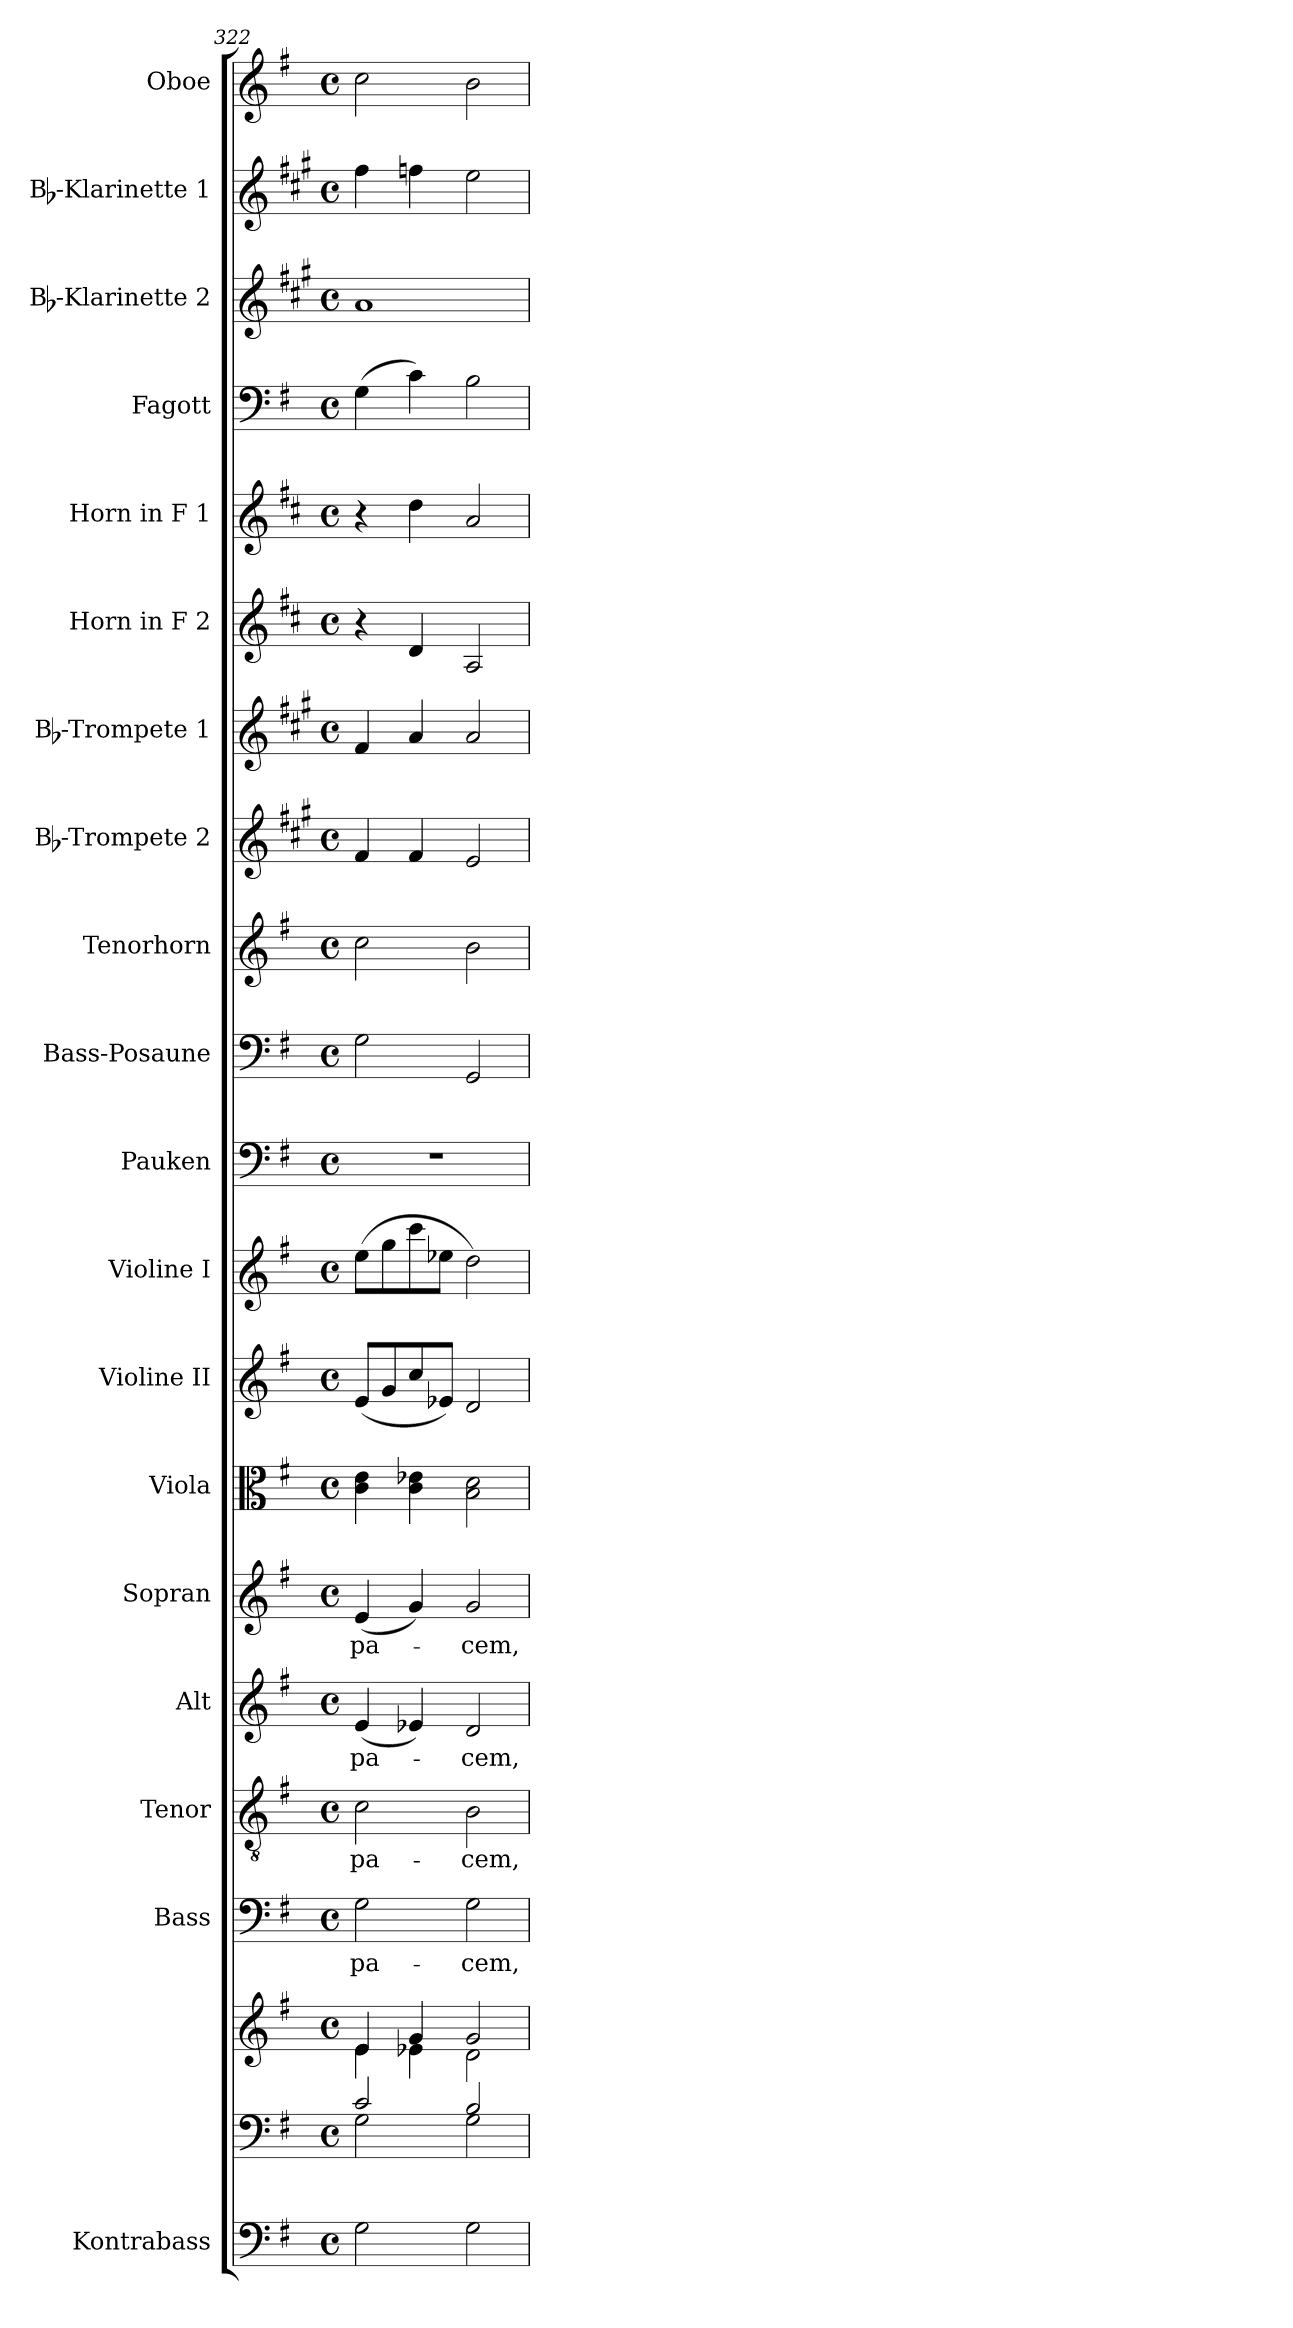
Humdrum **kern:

**kern	**kern	**kern	**kern	**text	**kern	**text	**kern	**text	**kern	**text	**kern	**kern	**kern	**kern	**kern	**kern	**kern	**kern	**kern	**kern	**kern	**kern	**kern	**kern
*part20	*part19	*part19	*part18	*part18	*part17	*part17	*part16	*part16	*part15	*part15	*part14	*part13	*part12	*part11	*part10	*part9	*part8	*part7	*part6	*part5	*part4	*part3	*part2	*part1
*staff21	*staff20	*staff19	*staff18	*staff18	*staff17	*staff17	*staff16	*staff16	*staff15	*staff15	*staff14	*staff13	*staff12	*staff11	*staff10	*staff9	*staff8	*staff7	*staff6	*staff5	*staff4	*staff3	*staff2	*staff1
*I"Kontrabass	*	*	*I"Bass	*	*I"Tenor	*	*I"Alt	*	*I"Sopran	*	*I"Viola	*I"Violine II	*I"Violine I	*I"Pauken	*I"Bass-Posaune	*I"Tenorhorn	*I"Bb-Trompete 2	*I"Bb-Trompete 1	*I"Horn in F 2	*I"Horn in F 1	*I"Fagott	*I"Bb-Klarinette 2	*I"Bb-Klarinette 1	*I"Oboe
*I'Kb.	*	*	*I'B.	*	*I'T.	*	*I'A.	*	*I'S.	*	*I'Vla.	*I'Vl. II	*I'Vl. I	*I'Pk.	*I'B. Pos.	*I'T. Hrn.	*I'Bb Trp. 2	*I'Bb Trp. 1	*	*	*I'Fg.	*I'Bb Kl. 2	*I'Bb Kl. 1	*I'Ob.
*clefF4	*clefF4	*clefG2	*clefF4	*	*clefGv2	*	*clefG2	*	*clefG2	*	*clefC3	*clefG2	*clefG2	*clefF4	*clefF4	*clefG2	*clefG2	*clefG2	*clefG2	*clefG2	*clefF4	*clefG2	*clefG2	*clefG2
*ITrd7c12	*	*	*	*	*	*	*	*	*	*	*	*	*	*	*	*ITrd8c14	*ITrd1c2	*ITrd1c2	*ITrd4c7	*ITrd4c7	*	*ITrd1c2	*ITrd1c2	*
*k[f#]	*k[f#]	*k[f#]	*k[f#]	*	*k[f#]	*	*k[f#]	*	*k[f#]	*	*k[f#]	*k[f#]	*k[f#]	*k[f#]	*k[f#]	*k[f#]	*k[f#]	*k[f#]	*k[f#]	*k[f#]	*k[f#]	*k[f#]	*k[f#]	*k[f#]
*G:	*G:	*G:	*G:	*	*G:	*	*G:	*	*G:	*	*G:	*G:	*G:	*G:	*G:	*G:	*G:	*G:	*G:	*G:	*G:	*G:	*G:	*G:
*M4/4	*M4/4	*M4/4	*M4/4	*	*M4/4	*	*M4/4	*	*M4/4	*	*M4/4	*M4/4	*M4/4	*M4/4	*M4/4	*M4/4	*M4/4	*M4/4	*M4/4	*M4/4	*M4/4	*M4/4	*M4/4	*M4/4
*met(c)	*met(c)	*met(c)	*met(c)	*	*met(c)	*	*met(c)	*	*met(c)	*	*met(c)	*met(c)	*met(c)	*met(c)	*met(c)	*met(c)	*met(c)	*met(c)	*met(c)	*met(c)	*met(c)	*met(c)	*met(c)	*met(c)
=322	=322	=322	=322	=322	=322	=322	=322	=322	=322	=322	=322	=322	=322	=322	=322	=322	=322	=322	=322	=322	=322	=322	=322	=322
*	*^	*^	*	*	*	*	*	*	*	*	*	*	*	*	*	*	*	*	*	*	*	*	*	*
!	!	!	!	!	!	!LO:LY:b	!	!LO:LY:b	!	!LO:LY:b	!	!LO:LY:b	!	!	!	!	!	!	!	!	!	!	!	!	!	!
2GG\	2c/	2G\	4e/	4e\	2G\	pa-	2c\	pa-	(<4e/	pa-	(<4e/	pa-	4c\ 4e\	(<8e/L	(>8ee\L	1r	2G\	2c\	4e/	4e/	4r	4r	(>4G\	1g	4ee\	2cc\
.	.	.	.	.	.	.	.	.	.	.	.	.	.	8g/	8gg\	.	.	.	.	.	.	.	.	.	.	.
.	.	.	4g/	4e-X\	.	.	.	.	4e-X/)	.	4g/)	.	4c\ 4e-X\	8cc/	8ccc\	.	.	.	4e/	4g/	4G/	4g\	4c\)	.	4ee-X\	.
.	.	.	.	.	.	.	.	.	.	.	.	.	.	8e-X/J)	8ee-X\J	.	.	.	.	.	.	.	.	.	.	.
!	!	!	!	!	!	!LO:LY:b	!	!LO:LY:b	!	!LO:LY:b	!	!LO:LY:b	!	!	!	!	!	!	!	!	!	!	!	!	!	!
2GG\	2B/	2G\	2g/	2d\	2G\	-cem,	2B\	-cem,	2d/	-cem,	2g/	-cem,	2B\ 2d\	2d/	2dd\)	.	2GG/	2B\	2d/	2g/	2D/	2d/	2B\	.	2dd\	2b\
*	*v	*v	*	*	*	*	*	*	*	*	*	*	*	*	*	*	*	*	*	*	*	*	*	*	*	*
*	*	*v	*v	*	*	*	*	*	*	*	*	*	*	*	*	*	*	*	*	*	*	*	*	*	*
=	=	=	=	=	=	=	=	=	=	=	=	=	=	=	=	=	=	=	=	=	=	=	=	=
*-	*-	*-	*-	*-	*-	*-	*-	*-	*-	*-	*-	*-	*-	*-	*-	*-	*-	*-	*-	*-	*-	*-	*-	*-
